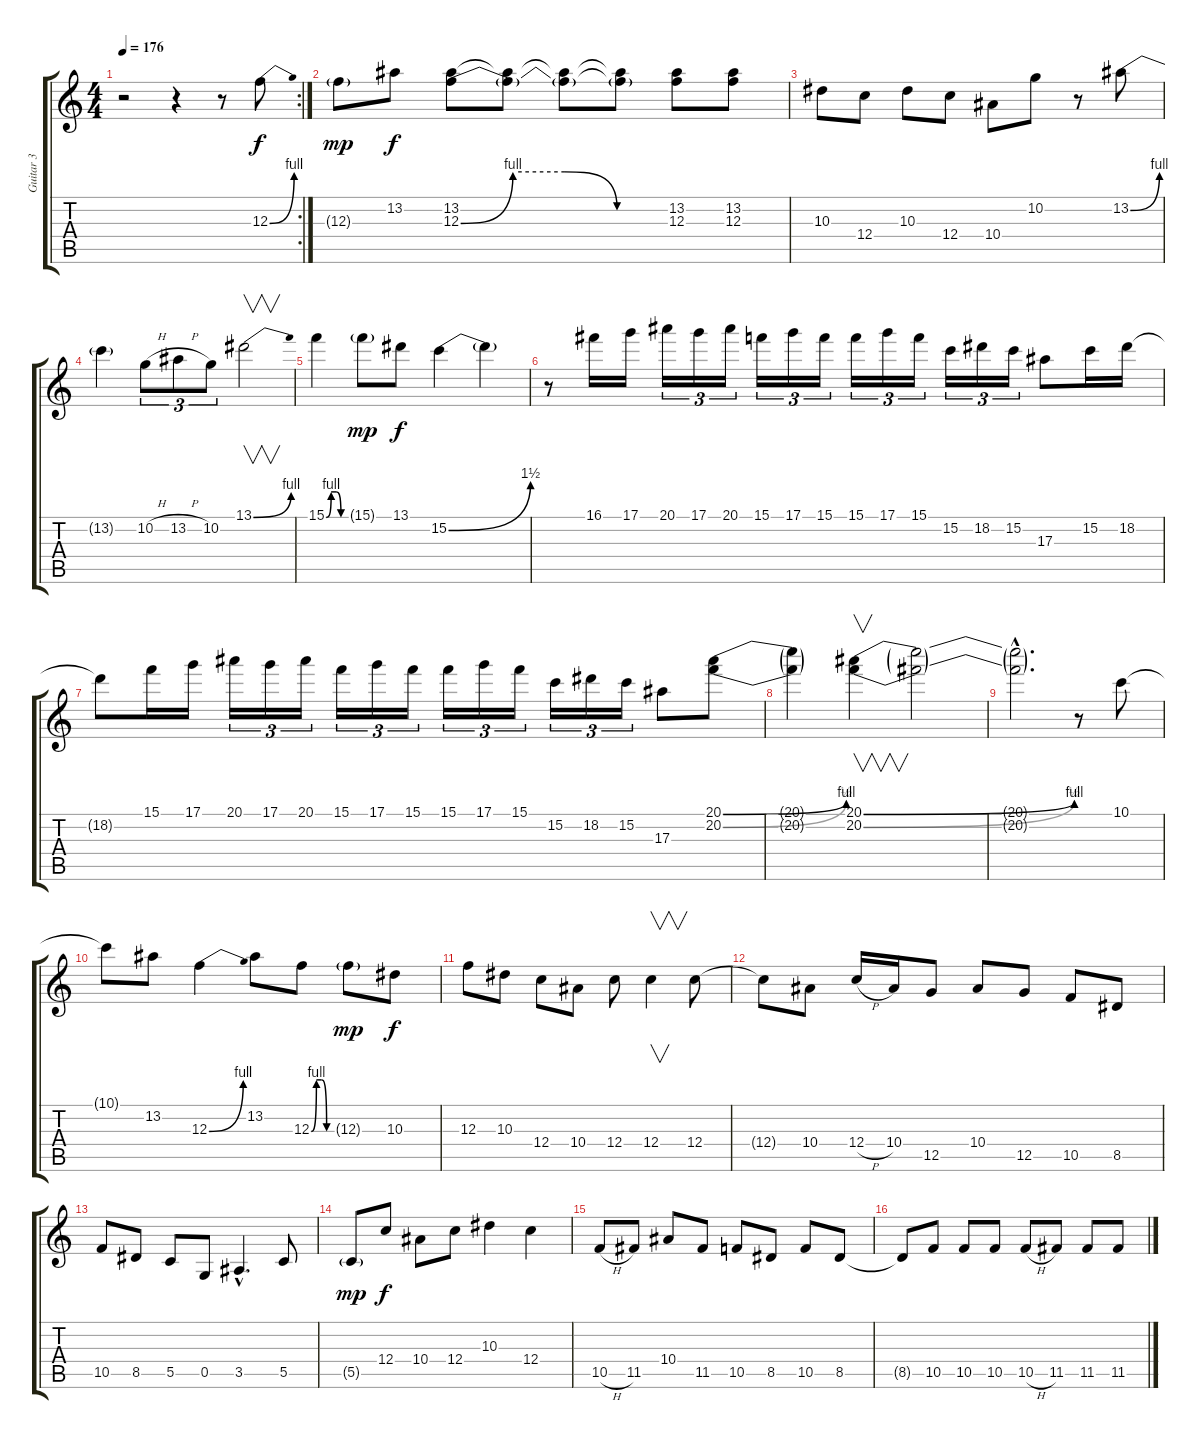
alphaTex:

\track ("Guitar 3" "Guitar 3") {instrument overdrivenguitar}
\staff {score tabs}
\tuning (D4 A3 F3 C3 G2 C2) {hide}
\rc 2
\ts (4 4)
\tempo 176
\clef g2
\ks c
r.2{dy f} r.4 r.8 12.3{be (bend 0 0 60 4)}.8 |
12.3{g}.8{dy mp volume 16} 13.2.8{dy f} (13.2 12.3{be (custom 0 0 15 4 30 4 45 0 60 0)}).8 (13.2{t} 12.3{t}).8 (13.2{t} 12.3{t}).8 (13.2{t} 12.3{t}).8 (13.2 12.3).8 (13.2 12.3).8 |
10.3.8 12.4.8 10.3.8 12.4.8 10.4.8 10.2.8 r.8 13.2{be (bend 0 0 60 4)}.8 |
13.2{t}.4 10.2{h}.8{tu (3 2)} 13.2{h}.8{tu (3 2)} 10.2.8{tu (3 2)} 13.1{be (bend 0 0 60 4)}.2{v} |
15.1{be (custom 0 0 15 4 30 4 45 0 60 0)}.4 15.1{g}.8{dy mp} 13.1.8{dy f} 15.2{be (bend 0 0 60 6)}.4 15.2{t}.4 |
r.8 16.1.16 17.1.16 20.1.16{tu (3 2)} 17.1.16{tu (3 2)} 20.1.16{tu (3 2)} 15.1.16{tu (3 2)} 17.1.16{tu (3 2)} 15.1.16{tu (3 2)} 15.1.16{tu (3 2)} 17.1.16{tu (3 2)} 15.1.16{tu (3 2)} 15.2.16{tu (3 2)} 18.2.16{tu (3 2)} 15.2.16{tu (3 2)} 17.3.8 15.2.16 18.2.16 |
18.2{t}.8 15.1.16 17.1.16 20.1.16{tu (3 2)} 17.1.16{tu (3 2)} 20.1.16{tu (3 2)} 15.1.16{tu (3 2)} 17.1.16{tu (3 2)} 15.1.16{tu (3 2)} 15.1.16{tu (3 2)} 17.1.16{tu (3 2)} 15.1.16{tu (3 2)} 15.2.16{tu (3 2)} 18.2.16{tu (3 2)} 15.2.16{tu (3 2)} 17.3.8 (20.1{be (bend 0 0 60 4)} 20.2{be (bend 0 0 60 2)}).8 |
(20.1{t} 20.2{t}).4 (20.1{be (bend 0 0 60 4)} 20.2{be (bend 0 0 60 2)}).4{v} (20.1{t} 20.2{t}).2 |
(20.1{hac t} 20.2{hac t}).2{d} r.8 10.1.8 |
10.1{t}.8 13.2.8 12.3{be (bend 0 0 60 4)}.4 13.2.8 12.3{be (custom 0 0 15 4 30 4 45 0 60 0)}.8 12.3{g}.8{dy mp} 10.3.8{dy f} |
12.3.8 10.3.8 12.4.8 10.4.8 12.4.8 12.4.4{v} 12.4.8 |
12.4{t}.8 10.4.8 12.4{h}.16 10.4.16 12.5.8 10.4.8 12.5.8 10.5.8 8.5.8 |
10.5.8 8.5.8 5.5.8 0.5.8 3.5{hac}.4{d} 5.5.8 |
5.5{g}.8{dy mp} 12.4.8{dy f} 10.4.8 12.4.8 10.3.4 12.4.4 |
10.5{h}.8 11.5.8 10.4.8 11.5.8 10.5.8 8.5.8 10.5.8 8.5.8 |
8.5{t}.8 10.5.8 10.5.8 10.5.8 10.5{h}.8 11.5.8 11.5.8 11.5.8
